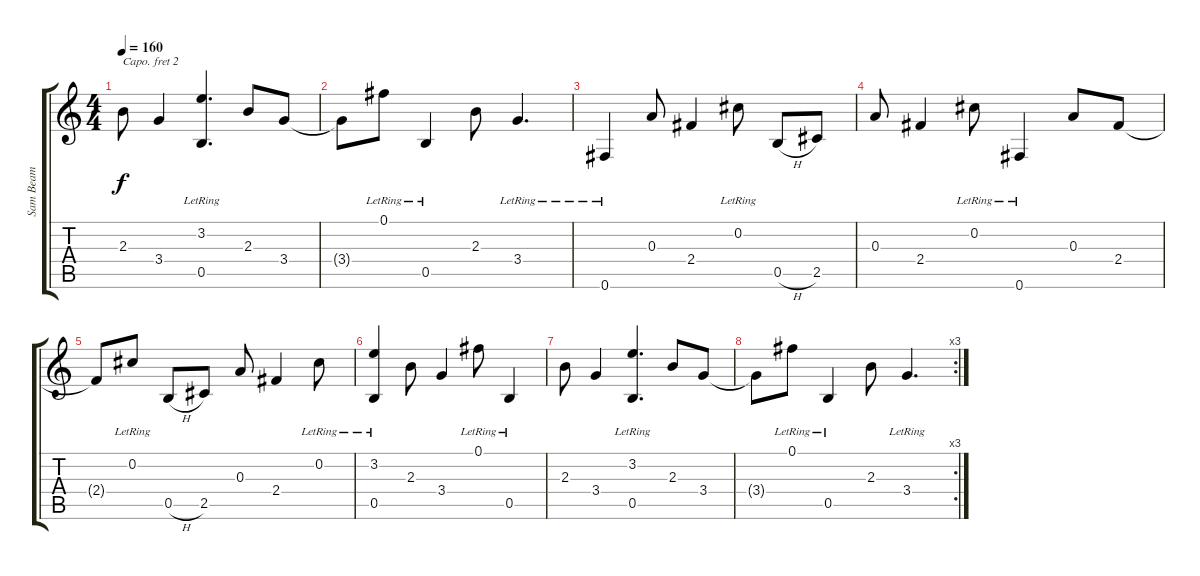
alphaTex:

\track ("Sam Beam" "Sam Beam") {instrument acousticguitarsteel}
\staff {score tabs}
\capo 2
\tuning (E4 B3 G3 D3 A2 E2) {hide}
\ts (4 4)
\tempo 160
\clef g2
\ks c
2.3.8{dy f} 3.4.4 (3.2{lr} 0.5{lr}).4{d} 2.3.8 3.4.8 |
3.4{t}.8 0.1{lr}.8 0.5{lr}.4 2.3.8 3.4{lr}.4{d} |
0.6{lr}.4 0.3.8 2.4.4 0.2{lr}.8 0.5{h}.8 2.5.8 |
0.3.8 2.4.4 0.2{lr}.8 0.6{lr}.4 0.3.8 2.4.8 |
2.4{t}.8 0.2{lr}.8 0.5{h}.8 2.5.8 0.3.8 2.4.4 0.2{lr}.8 |
(3.2{lr} 0.5{lr}).4 2.3.8 3.4.4 0.1{lr}.8 0.5{lr}.4 |
2.3.8 3.4.4 (3.2{lr} 0.5{lr}).4{d} 2.3.8 3.4.8 |
\rc 3
3.4{t}.8 0.1{lr}.8 0.5{lr}.4 2.3.8 3.4{lr}.4{d}
